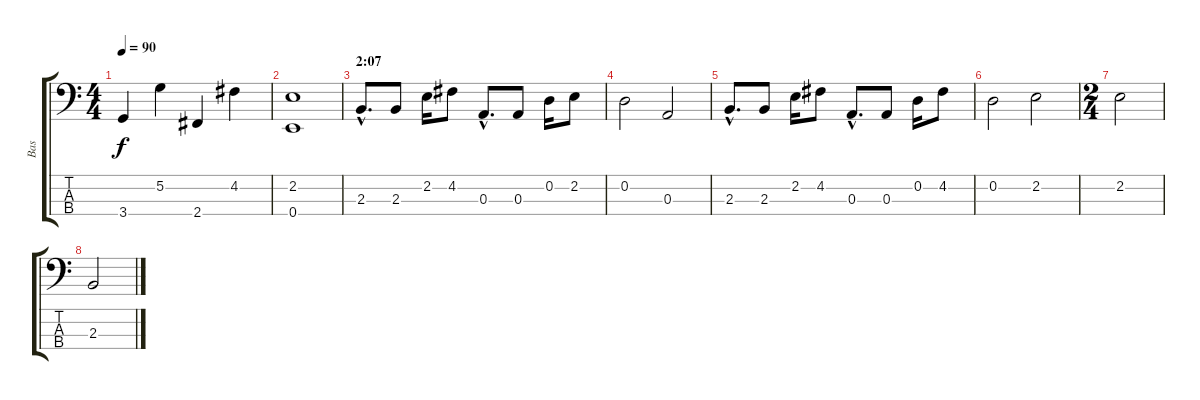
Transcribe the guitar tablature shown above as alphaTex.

\track ("Bas" "Bas") {instrument electricbasspick}
\staff {score tabs}
\tuning (G2 D2 A1 E1) {hide}
\ts (4 4)
\tempo 90
\clef f4
\ks c
3.4.4{dy f} 5.2.4 2.4.4 4.2.4 |
(2.2 0.4).1 |
\section ("" "2:07")
2.3{hac}.8{d} 2.3.8 2.2.16 4.2.8 0.3{hac}.8{d} 0.3.8 0.2.16 2.2.8 |
0.2.2 0.3.2 |
2.3{hac}.8{d} 2.3.8 2.2.16 4.2.8 0.3{hac}.8{d} 0.3.8 0.2.16 4.2.8 |
0.2.2 2.2.2 |
\ts (2 4)
2.2.2 |
2.3.2
